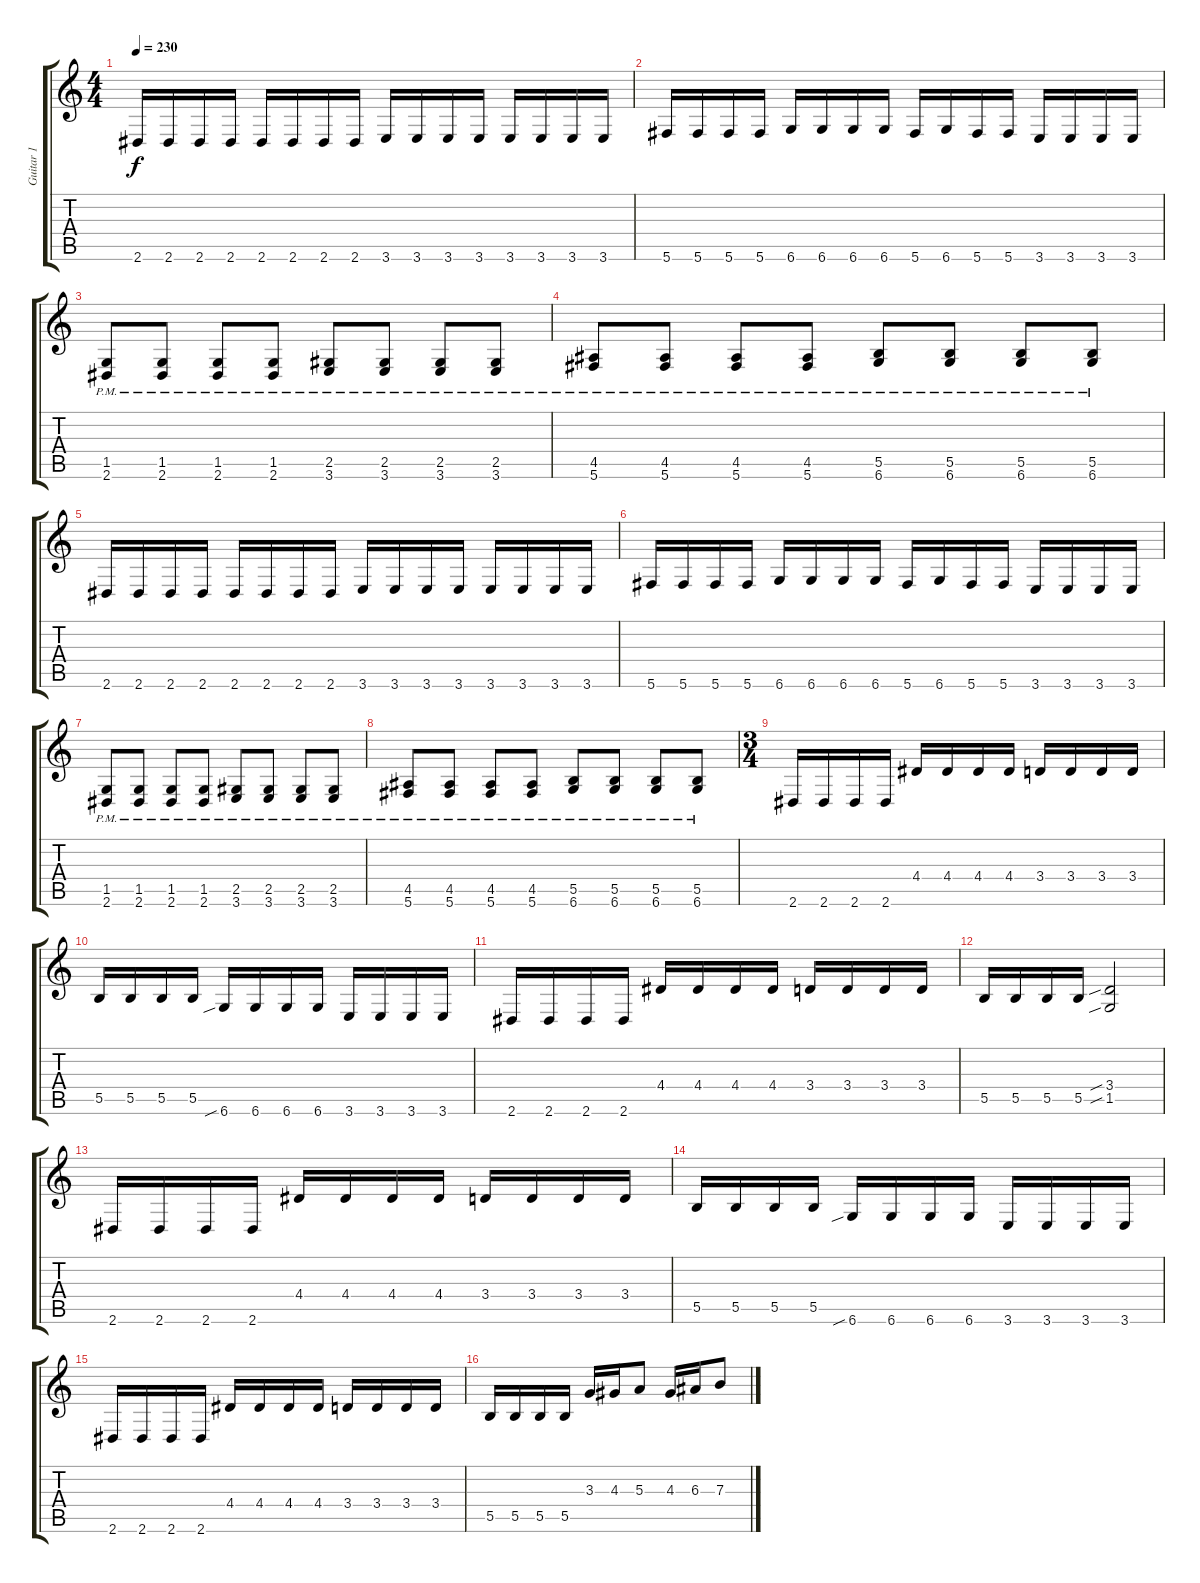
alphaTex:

\track ("Guitar 1" "Guitar 1") {instrument distortionguitar}
\staff {score tabs}
\tuning (Db4 Ab3 E3 B2 Gb2 Db2) {hide}
\ts (4 4)
\tempo 230
\clef g2
\ks c
2.6.16{dy f} 2.6.16 2.6.16 2.6.16 2.6.16 2.6.16 2.6.16 2.6.16 3.6.16 3.6.16 3.6.16 3.6.16 3.6.16 3.6.16 3.6.16 3.6.16 |
5.6.16 5.6.16 5.6.16 5.6.16 6.6.16 6.6.16 6.6.16 6.6.16 5.6.16 6.6.16 5.6.16 5.6.16 3.6.16 3.6.16 3.6.16 3.6.16 |
(1.5{pm} 2.6{pm}).8 (1.5{pm} 2.6{pm}).8 (1.5{pm} 2.6{pm}).8 (1.5{pm} 2.6{pm}).8 (2.5{pm} 3.6{pm}).8 (2.5{pm} 3.6{pm}).8 (2.5{pm} 3.6{pm}).8 (2.5{pm} 3.6{pm}).8 |
(4.5{pm} 5.6{pm}).8 (4.5{pm} 5.6{pm}).8 (4.5{pm} 5.6{pm}).8 (4.5{pm} 5.6{pm}).8 (5.5{pm} 6.6{pm}).8 (5.5{pm} 6.6{pm}).8 (5.5{pm} 6.6{pm}).8 (5.5{pm} 6.6{pm}).8 |
2.6.16 2.6.16 2.6.16 2.6.16 2.6.16 2.6.16 2.6.16 2.6.16 3.6.16 3.6.16 3.6.16 3.6.16 3.6.16 3.6.16 3.6.16 3.6.16 |
5.6.16 5.6.16 5.6.16 5.6.16 6.6.16 6.6.16 6.6.16 6.6.16 5.6.16 6.6.16 5.6.16 5.6.16 3.6.16 3.6.16 3.6.16 3.6.16 |
(1.5{pm} 2.6{pm}).8 (1.5{pm} 2.6{pm}).8 (1.5{pm} 2.6{pm}).8 (1.5{pm} 2.6{pm}).8 (2.5{pm} 3.6{pm}).8 (2.5{pm} 3.6{pm}).8 (2.5{pm} 3.6{pm}).8 (2.5{pm} 3.6{pm}).8 |
(4.5{pm} 5.6{pm}).8 (4.5{pm} 5.6{pm}).8 (4.5{pm} 5.6{pm}).8 (4.5{pm} 5.6{pm}).8 (5.5{pm} 6.6{pm}).8 (5.5{pm} 6.6{pm}).8 (5.5{pm} 6.6{pm}).8 (5.5{pm} 6.6{pm}).8 |
\ts (3 4)
2.6.16 2.6.16 2.6.16 2.6.16 4.4.16 4.4.16 4.4.16 4.4.16 3.4.16 3.4.16 3.4.16 3.4.16 |
5.5.16 5.5.16 5.5.16 5.5.16 6.6{sib}.16 6.6.16 6.6.16 6.6.16 3.6.16 3.6.16 3.6.16 3.6.16 |
2.6.16 2.6.16 2.6.16 2.6.16 4.4.16 4.4.16 4.4.16 4.4.16 3.4.16 3.4.16 3.4.16 3.4.16 |
5.5.16 5.5.16 5.5.16 5.5.16 (3.4{sib} 1.5{sib}).2 |
2.6.16 2.6.16 2.6.16 2.6.16 4.4.16 4.4.16 4.4.16 4.4.16 3.4.16 3.4.16 3.4.16 3.4.16 |
5.5.16 5.5.16 5.5.16 5.5.16 6.6{sib}.16 6.6.16 6.6.16 6.6.16 3.6.16 3.6.16 3.6.16 3.6.16 |
2.6.16 2.6.16 2.6.16 2.6.16 4.4.16 4.4.16 4.4.16 4.4.16 3.4.16 3.4.16 3.4.16 3.4.16 |
5.5.16 5.5.16 5.5.16 5.5.16 3.3.16 4.3.16 5.3.8 4.3.16 6.3.16 7.3.8
